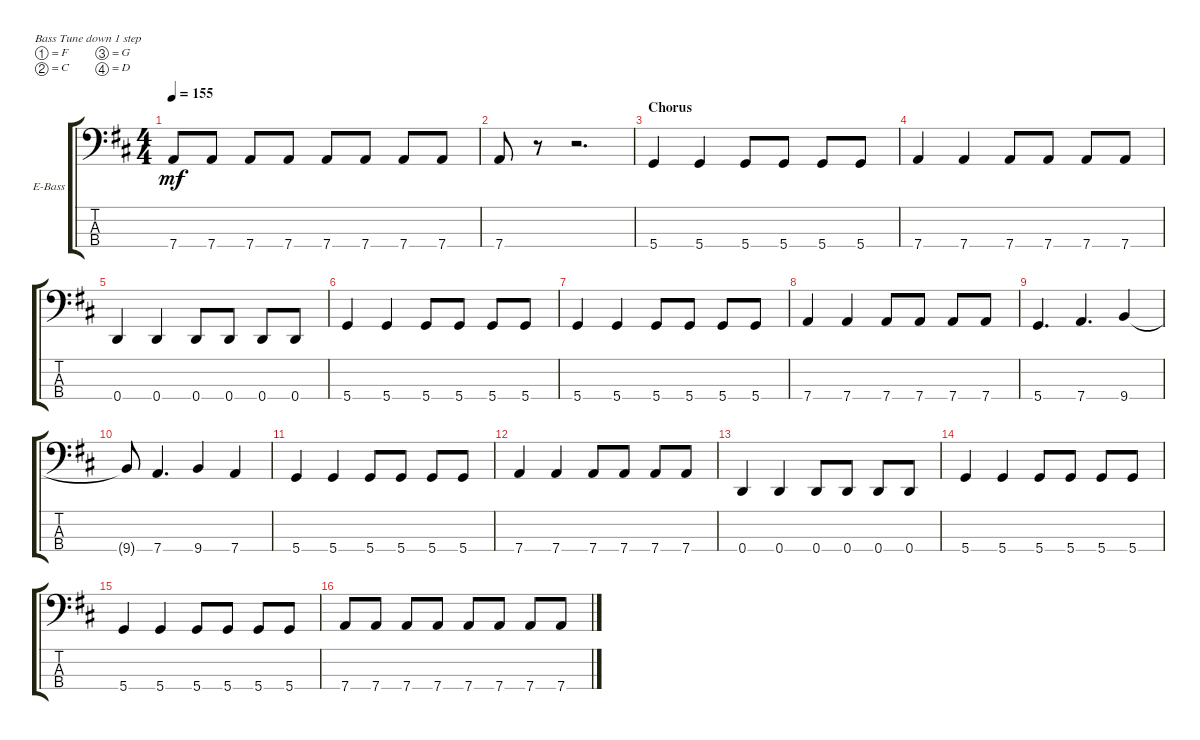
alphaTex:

\defaultSystemsLayout 4
\bracketExtendMode groupsimilarinstruments
\firstSystemTrackNameOrientation horizontal
\otherSystemsTrackNameOrientation horizontal
\track ("Electric Bass (Andera Kjølholm)" "E-Bass") {instrument electricbassfinger}
\staff {score tabs}
\tuning (F2 C2 G1 D1)
\ts (4 4)
\tempo 155
\clef f4
\ks d
7.4.8{dy mf} 7.4.8 7.4.8 7.4.8 7.4.8 7.4.8 7.4.8 7.4.8 |
7.4.8 r.8 r.2{d} |
\section ("" "Chorus")
5.4.4 5.4.4 5.4.8 5.4.8 5.4.8 5.4.8 |
7.4.4 7.4.4 7.4.8 7.4.8 7.4.8 7.4.8 |
0.4.4 0.4.4 0.4.8 0.4.8 0.4.8 0.4.8 |
5.4.4 5.4.4 5.4.8 5.4.8 5.4.8 5.4.8 |
5.4.4 5.4.4 5.4.8 5.4.8 5.4.8 5.4.8 |
7.4.4 7.4.4 7.4.8 7.4.8 7.4.8 7.4.8 |
5.4.4{d} 7.4.4{d} 9.4.4 |
9.4{t}.8 7.4.4{d} 9.4.4 7.4.4 |
5.4.4 5.4.4 5.4.8 5.4.8 5.4.8 5.4.8 |
7.4.4 7.4.4 7.4.8 7.4.8 7.4.8 7.4.8 |
0.4.4 0.4.4 0.4.8 0.4.8 0.4.8 0.4.8 |
5.4.4 5.4.4 5.4.8 5.4.8 5.4.8 5.4.8 |
5.4.4 5.4.4 5.4.8 5.4.8 5.4.8 5.4.8 |
7.4.8 7.4.8 7.4.8 7.4.8 7.4.8 7.4.8 7.4.8 7.4.8
